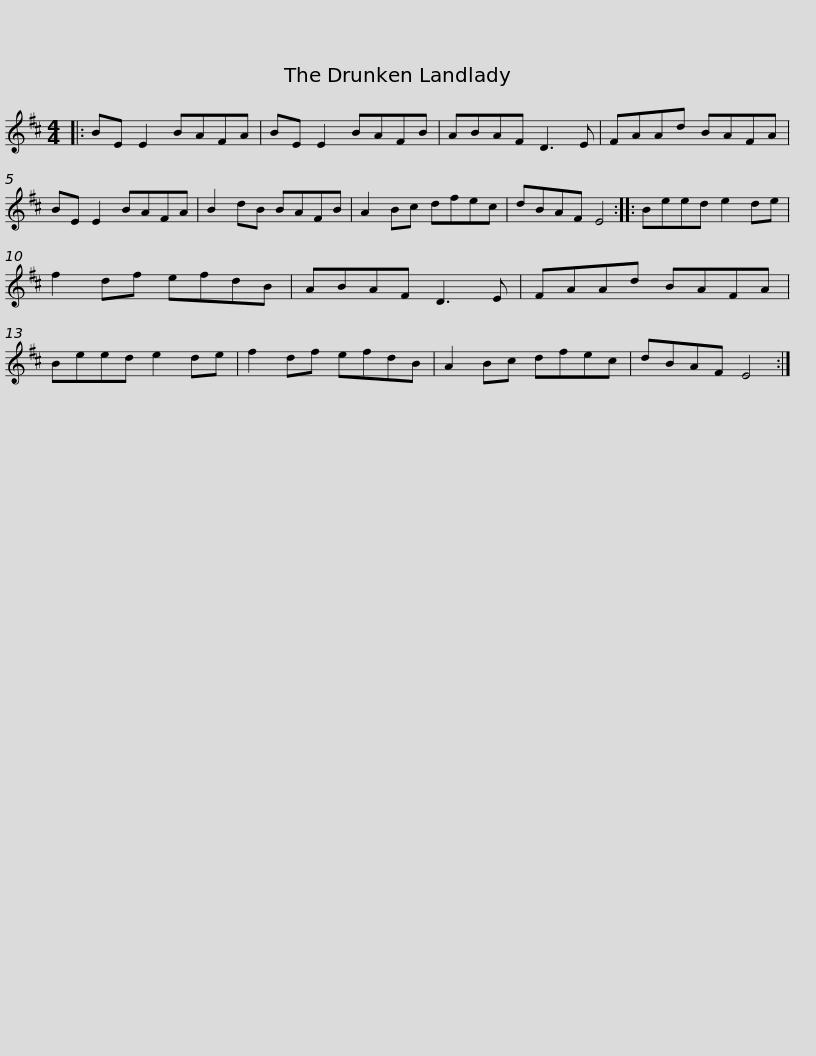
X:1
L:1/8
M:4/4
I:linebreak $
K:D
V:1 treble
V:1
|: BE E2 BAFA | BE E2 BAFB | ABAF D3 E | FAAd BAFA | BE E2 BAFA | %5
 B2 dB BAFB |$ A2 Bc dfec | dBAF E4 :: Beed e2 de | f2 df efdB | %10
 ABAF D3 E | FAAd BAFA |$ Beed e2 de | f2 df efdB | A2 Bc dfec | %15
 dBAF E4 :| %16
